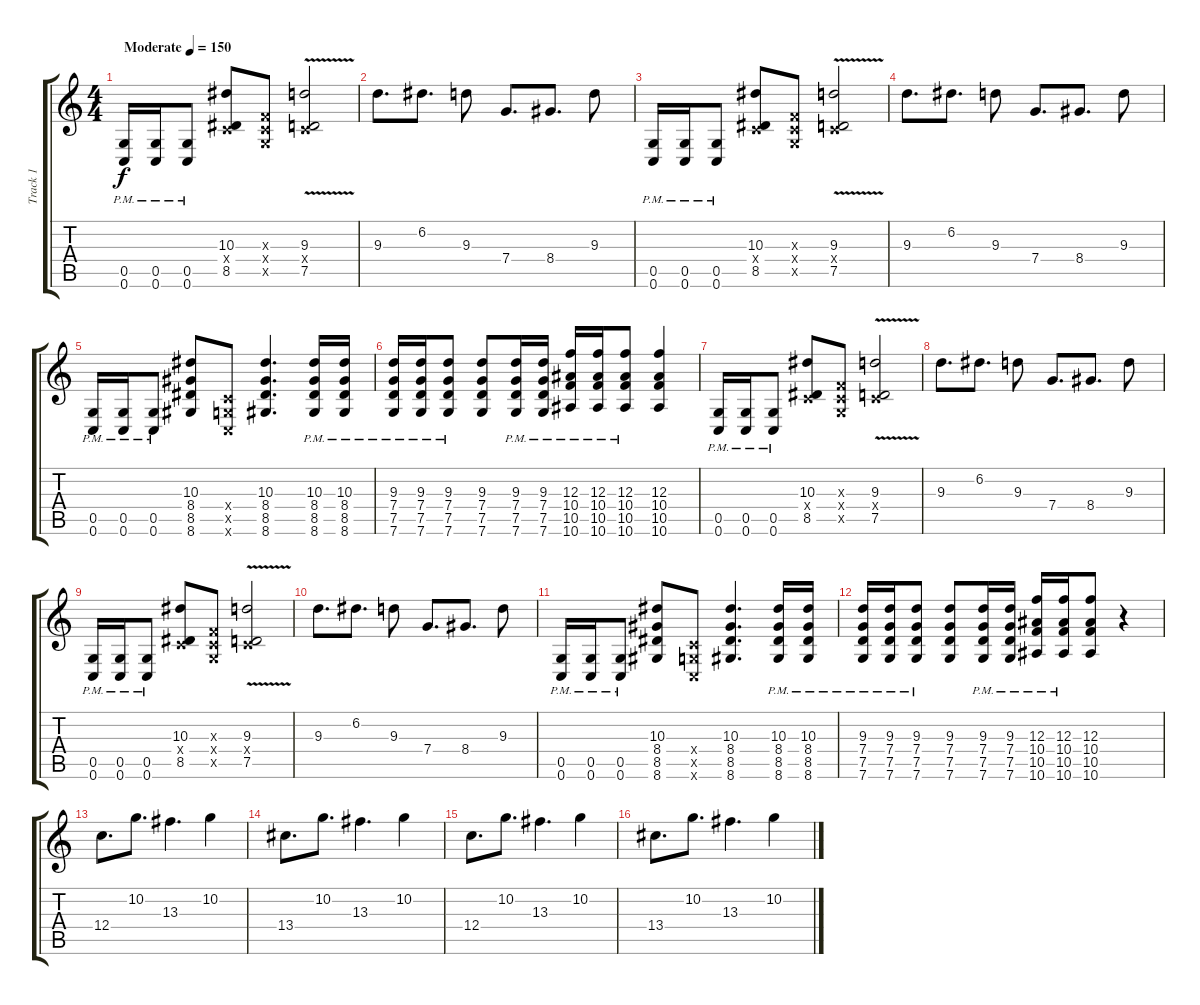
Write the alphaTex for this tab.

\track ("Track 1" "Track 1") {instrument distortionguitar}
\staff {score tabs}
\tuning (D4 A3 F3 C3 G2 C2) {hide}
\ts (4 4)
\tempo (150 "Moderate")
\clef g2
\ks c
(0.5{pm} 0.6{pm}).16{dy f instrument distortionguitar} (0.5{pm} 0.6{pm}).16 (0.5{pm} 0.6{pm}).8 (10.3 0.4{x} 8.5).8 (0.3{x} 0.4{x} 0.5{x}).8 (9.3 0.4{x} 7.5{v}).2 |
9.3.8{d} 6.2.8{d} 9.3.8 7.4.8{d} 8.4.8{d} 9.3.8 |
(0.5{pm} 0.6{pm}).16 (0.5{pm} 0.6{pm}).16 (0.5{pm} 0.6{pm}).8 (10.3 0.4{x} 8.5).8 (0.3{x} 0.4{x} 0.5{x}).8 (9.3 0.4{x} 7.5{v}).2 |
9.3.8{d} 6.2.8{d} 9.3.8 7.4.8{d} 8.4.8{d} 9.3.8 |
(0.5{pm} 0.6{pm}).16 (0.5{pm} 0.6{pm}).16 (0.5{pm} 0.6{pm}).8 (10.3 8.4 8.5 8.6).8 (0.4{x} 0.5{x} 0.6{x}).8 (10.3 8.4 8.5 8.6).4{d} (10.3{pm} 8.4{pm} 8.5{pm} 8.6{pm}).16 (10.3{pm} 8.4{pm} 8.5{pm} 8.6{pm}).16 |
(9.3{pm} 7.4{pm} 7.5{pm} 7.6{pm}).16 (9.3{pm} 7.4{pm} 7.5{pm} 7.6{pm}).16 (9.3{pm} 7.4{pm} 7.5{pm} 7.6{pm}).8 (9.3 7.4 7.5 7.6).8 (9.3{pm} 7.4{pm} 7.5{pm} 7.6{pm}).16 (9.3{pm} 7.4{pm} 7.5{pm} 7.6{pm}).16 (12.3{pm} 10.4{pm} 10.5{pm} 10.6{pm}).16 (12.3{pm} 10.4{pm} 10.5{pm} 10.6{pm}).16 (12.3{pm} 10.4{pm} 10.5{pm} 10.6{pm}).8 (12.3 10.4 10.5 10.6).4 |
(0.5{pm} 0.6{pm}).16 (0.5{pm} 0.6{pm}).16 (0.5{pm} 0.6{pm}).8 (10.3 0.4{x} 8.5).8 (0.3{x} 0.4{x} 0.5{x}).8 (9.3 0.4{x} 7.5{v}).2 |
9.3.8{d} 6.2.8{d} 9.3.8 7.4.8{d} 8.4.8{d} 9.3.8 |
(0.5{pm} 0.6{pm}).16 (0.5{pm} 0.6{pm}).16 (0.5{pm} 0.6{pm}).8 (10.3 0.4{x} 8.5).8 (0.3{x} 0.4{x} 0.5{x}).8 (9.3 0.4{x} 7.5{v}).2 |
9.3.8{d} 6.2.8{d} 9.3.8 7.4.8{d} 8.4.8{d} 9.3.8 |
(0.5{pm} 0.6{pm}).16 (0.5{pm} 0.6{pm}).16 (0.5{pm} 0.6{pm}).8 (10.3 8.4 8.5 8.6).8 (0.4{x} 0.5{x} 0.6{x}).8 (10.3 8.4 8.5 8.6).4{d} (10.3{pm} 8.4{pm} 8.5{pm} 8.6{pm}).16 (10.3{pm} 8.4{pm} 8.5{pm} 8.6{pm}).16 |
(9.3{pm} 7.4{pm} 7.5{pm} 7.6{pm}).16 (9.3{pm} 7.4{pm} 7.5{pm} 7.6{pm}).16 (9.3{pm} 7.4{pm} 7.5{pm} 7.6{pm}).8 (9.3 7.4 7.5 7.6).8 (9.3{pm} 7.4{pm} 7.5{pm} 7.6{pm}).16 (9.3{pm} 7.4{pm} 7.5{pm} 7.6{pm}).16 (12.3{pm} 10.4{pm} 10.5{pm} 10.6{pm}).16 (12.3{pm} 10.4{pm} 10.5{pm} 10.6{pm}).16 (12.3 10.4 10.5 10.6).8 r.4 |
12.4.8{d} 10.2.8{d} 13.3.4{d} 10.2.4 |
13.4.8{d} 10.2.8{d} 13.3.4{d} 10.2.4 |
12.4.8{d} 10.2.8{d} 13.3.4{d} 10.2.4 |
13.4.8{d} 10.2.8{d} 13.3.4{d} 10.2.4
